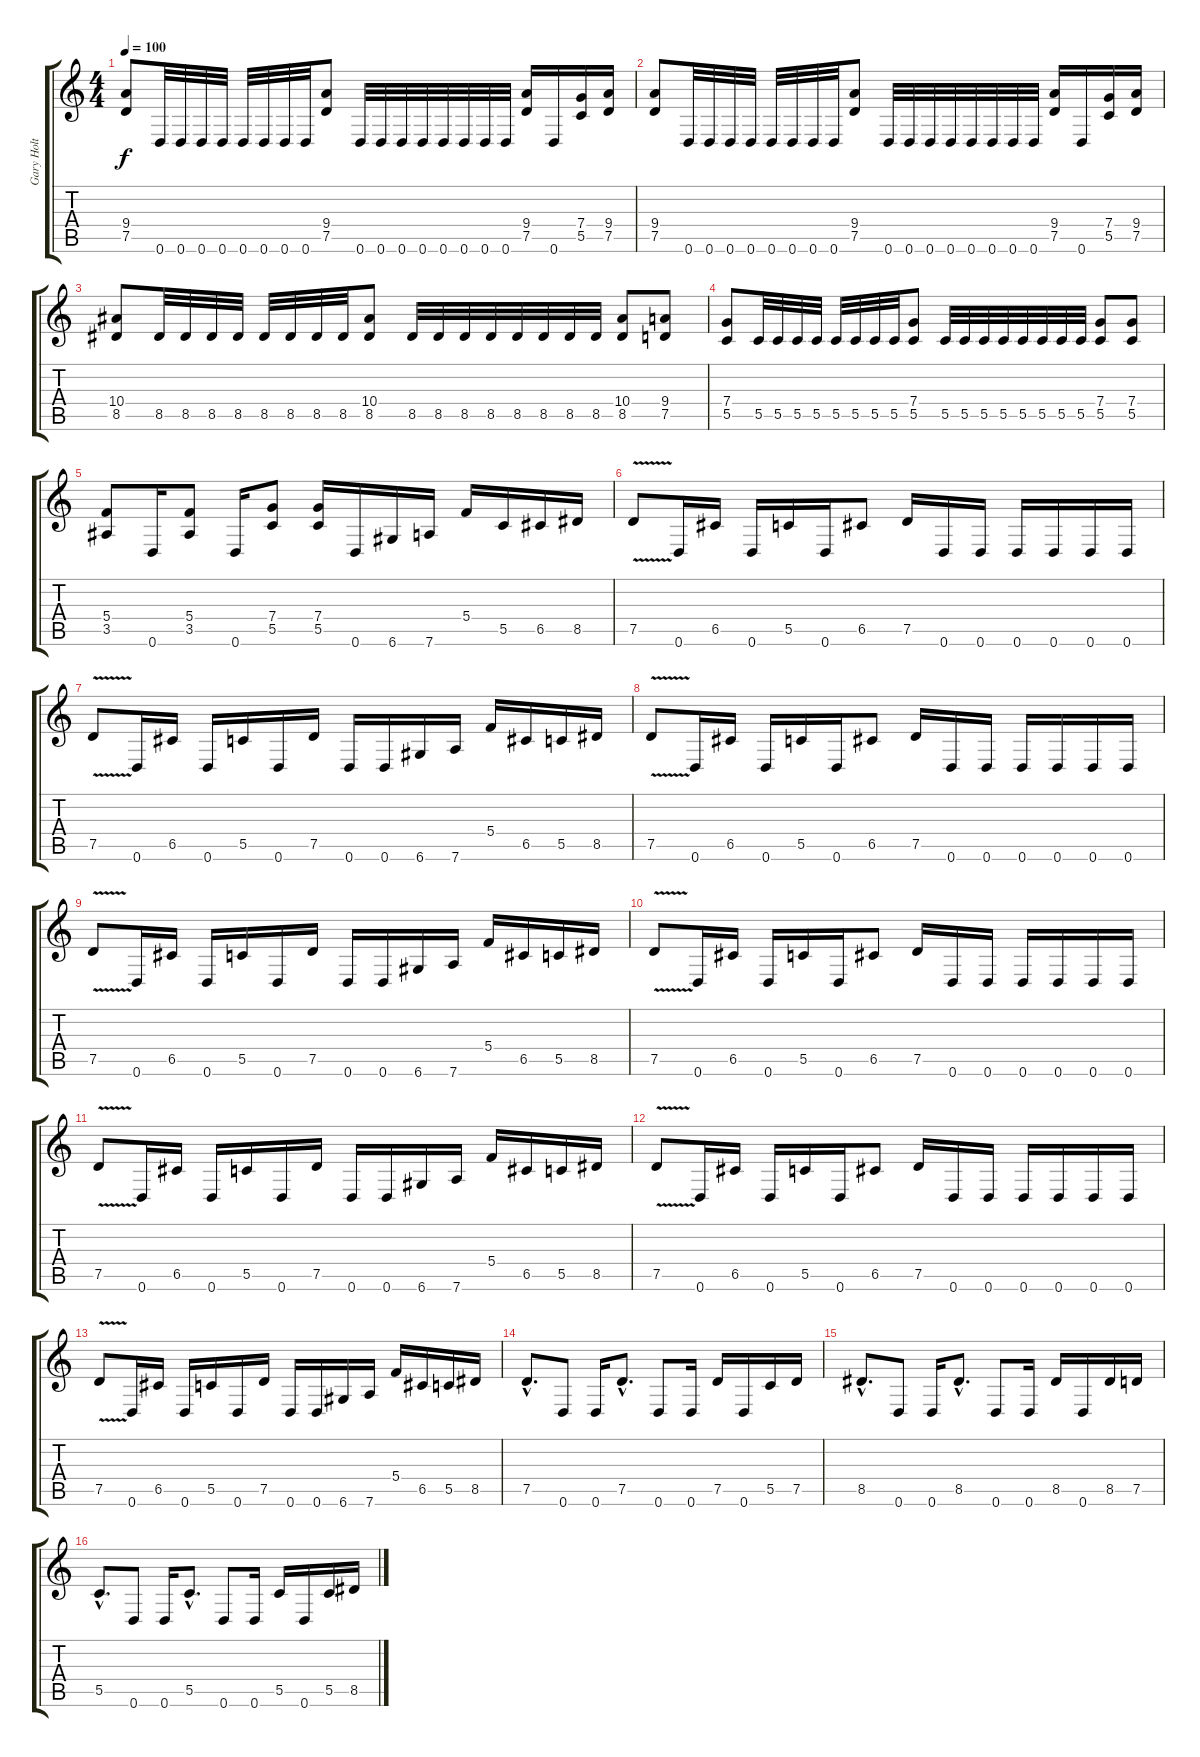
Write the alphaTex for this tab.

\track ("Gary Holt" "Gary Holt") {instrument distortionguitar}
\staff {score tabs}
\tuning (D4 A3 F3 C3 G2 D2) {hide}
\ts (4 4)
\tempo 100
\clef g2
\ks c
(9.4 7.5).8{dy f} 0.6.32 0.6.32 0.6.32 0.6.32 0.6.32 0.6.32 0.6.32 0.6.32 (9.4 7.5).8 0.6.32 0.6.32 0.6.32 0.6.32 0.6.32 0.6.32 0.6.32 0.6.32 (9.4 7.5).16 0.6.16 (7.4 5.5).16 (9.4 7.5).16 |
(9.4 7.5).8 0.6.32 0.6.32 0.6.32 0.6.32 0.6.32 0.6.32 0.6.32 0.6.32 (9.4 7.5).8 0.6.32 0.6.32 0.6.32 0.6.32 0.6.32 0.6.32 0.6.32 0.6.32 (9.4 7.5).16 0.6.16 (7.4 5.5).16 (9.4 7.5).16 |
(10.4 8.5).8 8.5.32 8.5.32 8.5.32 8.5.32 8.5.32 8.5.32 8.5.32 8.5.32 (10.4 8.5).8 8.5.32 8.5.32 8.5.32 8.5.32 8.5.32 8.5.32 8.5.32 8.5.32 (10.4 8.5).8 (9.4 7.5).8 |
(7.4 5.5).8 5.5.32 5.5.32 5.5.32 5.5.32 5.5.32 5.5.32 5.5.32 5.5.32 (7.4 5.5).8 5.5.32 5.5.32 5.5.32 5.5.32 5.5.32 5.5.32 5.5.32 5.5.32 (7.4 5.5).8 (7.4 5.5).8 |
(5.4 3.5).8 0.6.16 (5.4 3.5).8 0.6.16 (7.4 5.5).8 (7.4 5.5).16 0.6.16 6.6.16 7.6.16 5.4.16 5.5.16 6.5.16 8.5.16 |
7.5{v}.8 0.6.16 6.5.16 0.6.16 5.5.16 0.6.16 6.5.8 7.5.16 0.6.16 0.6.16 0.6.16 0.6.16 0.6.16 0.6.16 |
7.5{v}.8 0.6.16 6.5.16 0.6.16 5.5.16 0.6.16 7.5.16 0.6.16 0.6.16 6.6.16 7.6.16 5.4.16 6.5.16 5.5.16 8.5.16 |
7.5{v}.8 0.6.16 6.5.16 0.6.16 5.5.16 0.6.16 6.5.8 7.5.16 0.6.16 0.6.16 0.6.16 0.6.16 0.6.16 0.6.16 |
7.5{v}.8 0.6.16 6.5.16 0.6.16 5.5.16 0.6.16 7.5.16 0.6.16 0.6.16 6.6.16 7.6.16 5.4.16 6.5.16 5.5.16 8.5.16 |
7.5{v}.8 0.6.16 6.5.16 0.6.16 5.5.16 0.6.16 6.5.8 7.5.16 0.6.16 0.6.16 0.6.16 0.6.16 0.6.16 0.6.16 |
7.5{v}.8 0.6.16 6.5.16 0.6.16 5.5.16 0.6.16 7.5.16 0.6.16 0.6.16 6.6.16 7.6.16 5.4.16 6.5.16 5.5.16 8.5.16 |
7.5{v}.8 0.6.16 6.5.16 0.6.16 5.5.16 0.6.16 6.5.8 7.5.16 0.6.16 0.6.16 0.6.16 0.6.16 0.6.16 0.6.16 |
7.5{v}.8 0.6.16 6.5.16 0.6.16 5.5.16 0.6.16 7.5.16 0.6.16 0.6.16 6.6.16 7.6.16 5.4.16 6.5.16 5.5.16 8.5.16 |
7.5{hac}.8{d} 0.6.8 0.6.16 7.5{hac}.8{d} 0.6.8 0.6.16 7.5.16 0.6.16 5.5.16 7.5.16 |
8.5{hac}.8{d} 0.6.8 0.6.16 8.5{hac}.8{d} 0.6.8 0.6.16 8.5.16 0.6.16 8.5.16 7.5.16 |
5.5{hac}.8{d} 0.6.8 0.6.16 5.5{hac}.8{d} 0.6.8 0.6.16 5.5.16 0.6.16 5.5.16 8.5.16
